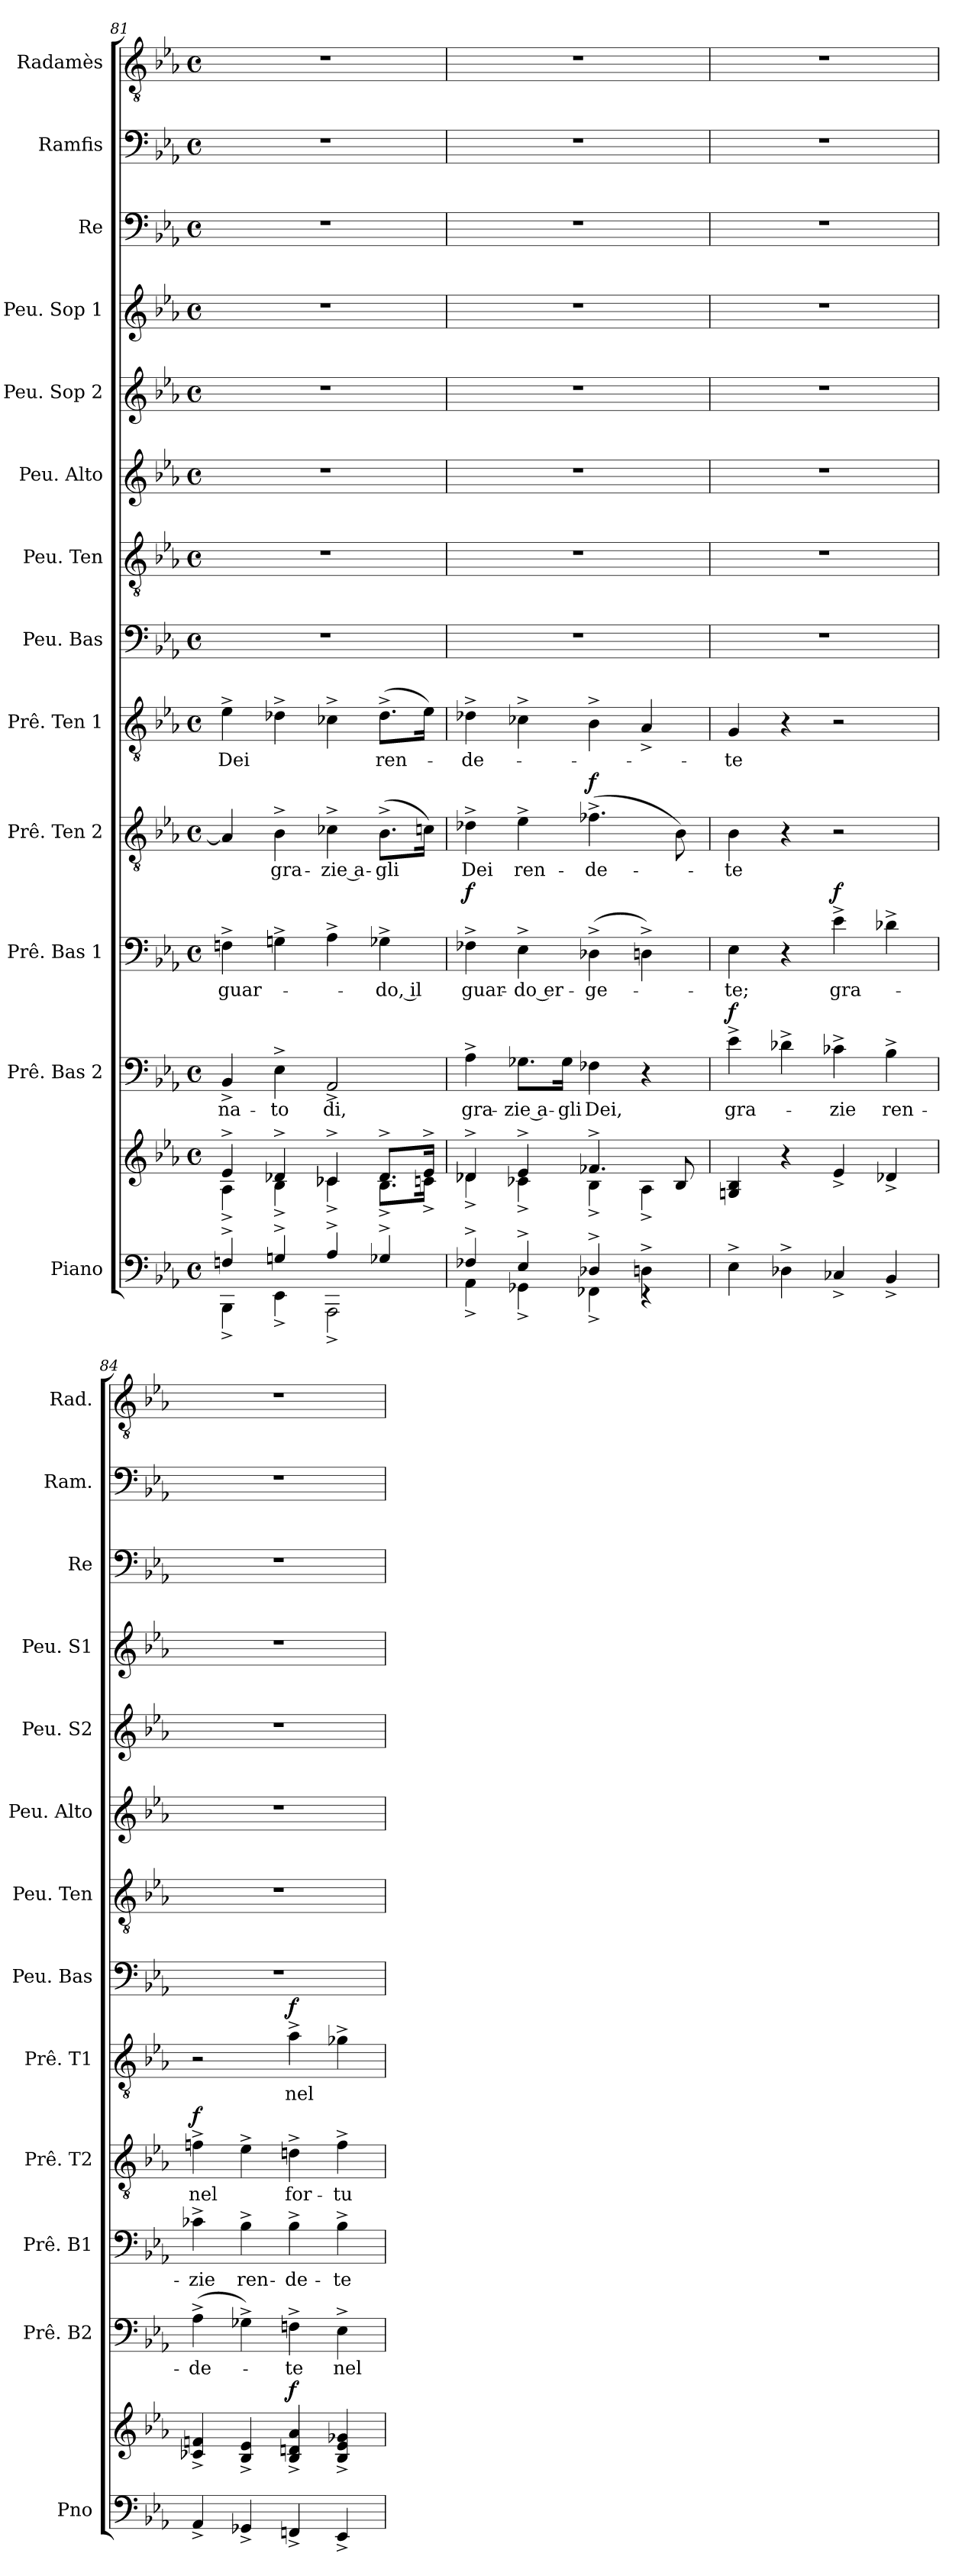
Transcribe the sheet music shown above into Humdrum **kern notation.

**kern	**kern	**dynam	**kern	**text	**dynam	**kern	**text	**dynam	**kern	**text	**dynam	**kern	**text	**dynam	**kern	**kern	**kern	**kern	**kern	**kern	**kern	**kern
*part13	*part13	*part13	*part12	*part12	*part12	*part11	*part11	*part11	*part10	*part10	*part10	*part9	*part9	*part9	*part8	*part7	*part6	*part5	*part4	*part3	*part2	*part1
*staff14	*staff13	*staff13/14	*staff12	*staff12	*staff12	*staff11	*staff11	*staff11	*staff10	*staff10	*staff10	*staff9	*staff9	*staff9	*staff8	*staff7	*staff6	*staff5	*staff4	*staff3	*staff2	*staff1
*I"Piano	*	*	*I"Prê. Bas 2	*	*	*I"Prê. Bas 1	*	*	*I"Prê. Ten 2	*	*	*I"Prê. Ten 1	*	*	*I"Peu. Bas	*I"Peu. Ten	*I"Peu. Alto	*I"Peu. Sop 2	*I"Peu. Sop 1	*I"Re	*I"Ramfis	*I"Radamès
*I'Pno	*	*	*I'Prê. B2	*	*	*I'Prê. B1	*	*	*I'Prê. T2	*	*	*I'Prê. T1	*	*	*I'Peu. Bas	*I'Peu. Ten	*I'Peu. Alto	*I'Peu. S2	*I'Peu. S1	*I'Re	*I'Ram.	*I'Rad.
*clefF4	*clefG2	*	*clefF4	*	*	*clefF4	*	*	*clefGv2	*	*	*clefGv2	*	*	*clefF4	*clefGv2	*clefG2	*clefG2	*clefG2	*clefF4	*clefF4	*clefGv2
*k[b-e-a-]	*k[b-e-a-]	*	*k[b-e-a-]	*	*	*k[b-e-a-]	*	*	*k[b-e-a-]	*	*	*k[b-e-a-]	*	*	*k[b-e-a-]	*k[b-e-a-]	*k[b-e-a-]	*k[b-e-a-]	*k[b-e-a-]	*k[b-e-a-]	*k[b-e-a-]	*k[b-e-a-]
*M4/4	*M4/4	*	*M4/4	*	*	*M4/4	*	*	*M4/4	*	*	*M4/4	*	*	*M4/4	*M4/4	*M4/4	*M4/4	*M4/4	*M4/4	*M4/4	*M4/4
*met(c)	*met(c)	*	*met(c)	*	*	*met(c)	*	*	*met(c)	*	*	*met(c)	*	*	*met(c)	*met(c)	*met(c)	*met(c)	*met(c)	*met(c)	*met(c)	*met(c)
=81	=81	=81	=81	=81	=81	=81	=81	=81	=81	=81	=81	=81	=81	=81	=81	=81	=81	=81	=81	=81	=81	=81
*^	*^	*	*	*	*	*	*	*	*	*	*	*	*	*	*	*	*	*	*	*	*	*
!	!	!	!	!	!	!LO:LY:b:color=#0055FF	!	!	!LO:LY:b:color=#0055FF	!	!	!	!	!	!LO:LY:b:color=#AA0000	!	!	!	!	!	!	!	!	!
4Fn^/	4BBB-^\	4e-^/	4A-^\	.	4BB-^/	-na-	.	4Fn^\	guar-	.	4A-/]	.	.	4e-^\	Dei	.	1r	1r	1r	1r	1r	1r	1r	1r
!	!	!	!	!	!	!LO:LY:b:color=#0055FF	!	!	!	!	!	!LO:LY:b:color=#0055FF	!	!	!	!	!	!	!	!	!	!	!	!
4Gn^/	4EE-^\	4d-X^/	4B-^\	.	4E-^\	-to	.	4Gn^\	.	.	4B-^\	gra-	.	4d-X^\	.	.	.	.	.	.	.	.	.	.
!	!	!	!	!	!	!LO:LY:b:color=#0055FF	!	!	!	!	!	!LO:LY:b:color=#0055FF	!	!	!	!	!	!	!	!	!	!	!	!
4A-^/	2AAA-^\	4c-X^/	4c-^\	.	2AA-^/	di,	.	4A-^\	.	.	4c-X^\	zie a-	.	4c-X^\	.	.	.	.	.	.	.	.	.	.
!	!	!	!	!	!	!	!	!	!LO:LY:b:color=#0055FF	!	!	!LO:LY:b:color=#0055FF	!	!	!LO:LY:b:color=#AA0000	!	!	!	!	!	!	!	!	!
4G-X^/	.	8.d-^/L	8.B-^\L	.	.	.	.	4G-X^\	do, il	.	(>8.B-^\L	-gli	.	(>8.d-^\L	ren-	.	.	.	.	.	.	.	.	.
.	.	16e-^/Jk	16cn^\Jk	.	.	.	.	.	.	.	16cn\Jk)	.	.	16e-\Jk)	.	.	.	.	.	.	.	.	.	.
=82	=82	=82	=82	=82	=82	=82	=82	=82	=82	=82	=82	=82	=82	=82	=82	=82	=82	=82	=82	=82	=82	=82	=82	=82
!	!	!	!	!	!	!LO:LY:b:color=#0055FF	!	!	!LO:LY:b:color=#0055FF	!LO:DY:a	!	!LO:LY:b:color=#0055FF	!	!	!LO:LY:b:color=#AA0000	!	!	!	!	!	!	!	!	!
4F-X^/	4AA-^\	4d-X^/	4d-^\	.	4A-^\	gra-	.	4F-X^\	guar-	f	4d-X^\	Dei	.	4d-X^\	-de-	.	1r	1r	1r	1r	1r	1r	1r	1r
!	!	!	!	!	!	!LO:LY:b:color=#0055FF	!	!	!LO:LY:b:color=#0055FF	!	!	!LO:LY:b:color=#0055FF	!	!	!	!	!	!	!	!	!	!	!	!
4E-^/	4GG-X^\	4e-^/	4c-X^\	.	8.G-X\L	zie a-	.	4E-^\	do er-	.	4e-^\	ren-	.	4c-X^\	.	.	.	.	.	.	.	.	.	.
!	!	!	!	!	!	!LO:LY:b:color=#0055FF	!	!	!	!	!	!	!	!	!	!	!	!	!	!	!	!	!	!
.	.	.	.	.	16G-\Jk	-gli	.	.	.	.	.	.	.	.	.	.	.	.	.	.	.	.	.	.
!	!	!	!	!	!	!LO:LY:b:color=#0055FF	!	!	!LO:LY:b:color=#0055FF	!	!	!LO:LY:b:color=#0055FF	!LO:DY:a	!	!	!	!	!	!	!	!	!	!	!
4D-X^/	4FF-X^\	4.f-X^/	4B-^\	.	4F-X\	Dei,	.	(>4D-X^\	-ge-	.	(>4.f-X^\	-de-	f	4B-^\	.	.	.	.	.	.	.	.	.	.
4Dn^\	4r	.	4A-^\	.	4r	.	.	4Dn^\)	.	.	.	.	.	4A-^/	.	.	.	.	.	.	.	.	.	.
.	.	8B-/	.	.	.	.	.	.	.	.	8B-\)	.	.	.	.	.	.	.	.	.	.	.	.	.
*v	*v	*	*	*	*	*	*	*	*	*	*	*	*	*	*	*	*	*	*	*	*	*	*	*
*	*v	*v	*	*	*	*	*	*	*	*	*	*	*	*	*	*	*	*	*	*	*	*	*
!!LO:LB:g=z
=83	=83	=83	=83	=83	=83	=83	=83	=83	=83	=83	=83	=83	=83	=83	=83	=83	=83	=83	=83	=83	=83	=83
!	!	!	!	!LO:LY:b:color=#0055FF	!LO:DY:a	!	!LO:LY:b:color=#0055FF	!	!	!LO:LY:b:color=#0055FF	!	!	!LO:LY:b:color=#AA0000	!	!	!	!	!	!	!	!	!
4E-^\	4Gn/ 4B-/	.	4e-^\	gra-	f	4E-\	-te;	.	4B-\	-te	.	4G/	-te	.	1r	1r	1r	1r	1r	1r	1r	1r
4D-X^\	4r	.	4d-X^\	.	.	4r	.	.	4r	.	.	4r	.	.	.	.	.	.	.	.	.	.
!	!	!	!	!LO:LY:b:color=#0055FF	!	!	!LO:LY:b:color=#0055FF	!LO:DY:a	!	!	!	!	!	!	!	!	!	!	!	!	!	!
4C-X^/	4e-^/	.	4c-X^\	-zie	.	4e-^\	gra-	f	2r	.	.	2r	.	.	.	.	.	.	.	.	.	.
!	!	!	!	!LO:LY:b:color=#0055FF	!	!	!	!	!	!	!	!	!	!	!	!	!	!	!	!	!	!
4BB-^/	4d-X^/	.	4B-^\	ren-	.	4d-X^\	.	.	.	.	.	.	.	.	.	.	.	.	.	.	.	.
=84	=84	=84	=84	=84	=84	=84	=84	=84	=84	=84	=84	=84	=84	=84	=84	=84	=84	=84	=84	=84	=84	=84
!	!	!	!	!LO:LY:b:color=#0055FF	!	!	!LO:LY:b:color=#0055FF	!	!	!LO:LY:b:color=#0055FF	!LO:DY:a	!	!	!	!	!	!	!	!	!	!	!
4AA-^/	4c-X/^ 4fn/^	.	(>4A-^\	-de-	.	4c-X^\	-zie	.	4fn^\	nel	f	2r	.	.	1r	1r	1r	1r	1r	1r	1r	1r
!	!	!	!	!	!	!	!LO:LY:b:color=#0055FF	!	!	!	!	!	!	!	!	!	!	!	!	!	!	!
4GG-X^/	4B-/^ 4e-/^	.	4G-X^\)	.	.	4B-^\	ren-	.	4e-^\	.	.	.	.	.	.	.	.	.	.	.	.	.
!	!	!LO:DY:a	!	!LO:LY:b:color=#0055FF	!	!	!LO:LY:b:color=#0055FF	!	!	!LO:LY:b:color=#0055FF	!	!	!LO:LY:b:color=#AA0000	!LO:DY:a	!	!	!	!	!	!	!	!
4FFn^/	4B-/^ 4dn/^ 4a-/^	f	4Fn^\	-te	.	4B-^\	-de-	.	4dn^\	for-	.	4a-^\	nel	f	.	.	.	.	.	.	.	.
!	!	!	!	!LO:LY:b:color=#0055FF	!	!	!LO:LY:b:color=#0055FF	!	!	!LO:LY:b:color=#0055FF	!	!	!	!	!	!	!	!	!	!	!	!
4EE-^/	4B-/^ 4e-/^ 4g-X/^	.	4E-^\	nel	.	4B-^\	-te	.	4f^\	-tu-	.	4g-X^\	.	.	.	.	.	.	.	.	.	.
=	=	=	=	=	=	=	=	=	=	=	=	=	=	=	=	=	=	=	=	=	=	=
*-	*-	*-	*-	*-	*-	*-	*-	*-	*-	*-	*-	*-	*-	*-	*-	*-	*-	*-	*-	*-	*-	*-
